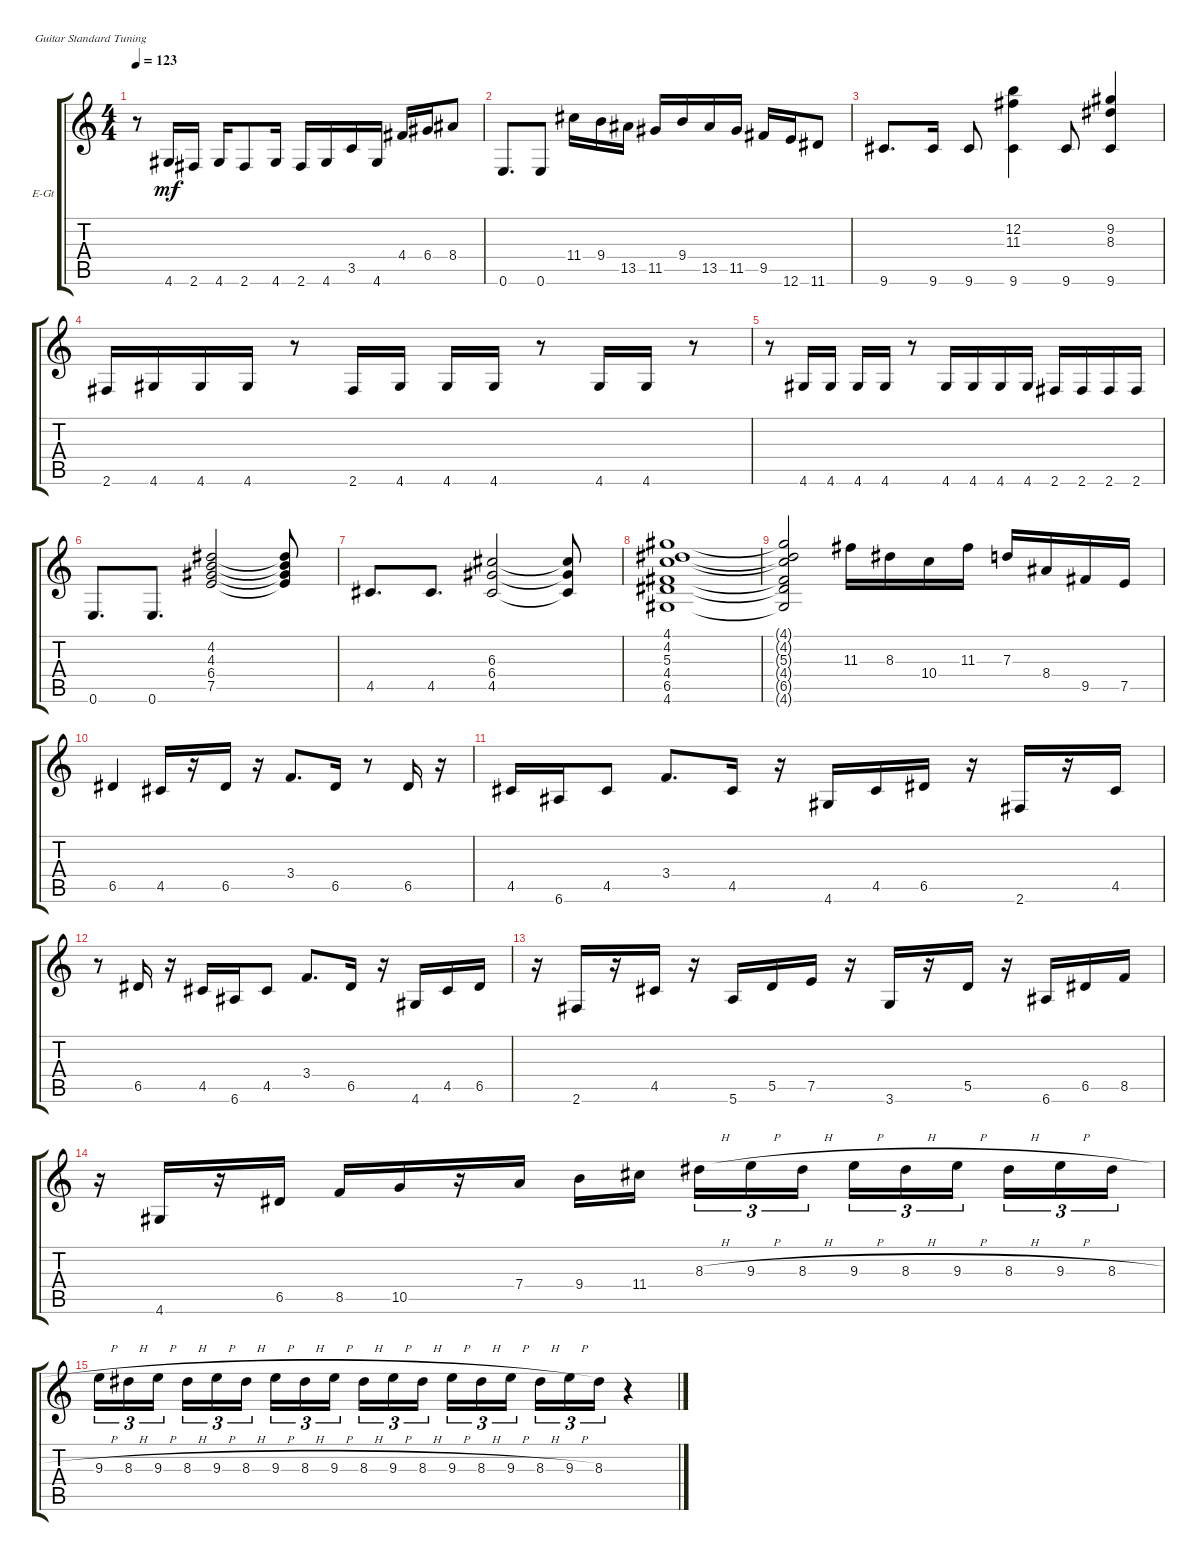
\defaultSystemsLayout 4
\bracketExtendMode groupsimilarinstruments
\firstSystemTrackNameOrientation horizontal
\otherSystemsTrackNameOrientation horizontal
\track ("Electric Guitar" "E-Gt") {instrument electricguitarclean}
\staff {score tabs}
\tuning (E4 B3 G3 D3 A2 E2)
\ts (4 4)
\tempo 123
\clef g2
\ks c
r.8{dy mf} 4.6.16 2.6.16 4.6.16 2.6.8 4.6.16 2.6.16 4.6.16 3.5.16 4.6.16 4.4.16 6.4.16 8.4.8 |
0.6.8{d} 0.6.8 11.4.16 9.4.16 13.5.16 11.5.16 9.4.16 13.5.16 11.5.16 9.5.16 12.6.16 11.6.8 |
9.6.8{d} 9.6.16 9.6.8 (9.6 11.3 12.2).4 9.6.8 (9.6 8.3 9.2).4 |
2.6.16 4.6.16 4.6.16 4.6.16 r.8 2.6.16 4.6.16 4.6.16 4.6.16 r.8 4.6.16 4.6.16 r.8 |
r.8 4.6.16 4.6.16 4.6.16 4.6.16 r.8 4.6.16 4.6.16 4.6.16 4.6.16 2.6.16 2.6.16 2.6.16 2.6.16 |
0.6.8{d} 0.6.8{d} (7.5 6.4 4.3 4.2).2 (7.5{t} 6.4{t} 4.3{t} 4.2{t}).8 |
4.5.8{d} 4.5.8{d} (4.5 6.4 6.3).2 (4.5{t} 6.4{t} 6.3{t}).8 |
(4.6 6.5 4.4 5.3 4.2 4.1).1 |
(4.6{t} 6.5{t} 4.4{t} 5.3{t} 4.2{t} 4.1{t}).2 11.3.16 8.3.16 10.4.16 11.3.16 7.3.16 8.4.16 9.5.16 7.5.16 |
6.5.4 4.5.16 r.16 6.5.16 r.16 3.4.8{d} 6.5.16 r.8 6.5.16 r.16 |
4.5.16 6.6.16 4.5.8 3.4.8{d} 4.5.16 r.16 4.6.16 4.5.16 6.5.16 r.16 2.6.16 r.16 4.5.16 |
r.8 6.5.16 r.16 4.5.16 6.6.16 4.5.8 3.4.8{d} 6.5.16 r.16 4.6.16 4.5.16 6.5.16 |
r.16 2.6.16 r.16 4.5.16 r.16 5.6.16 5.5.16 7.5.16 r.16 3.6.16 r.16 5.5.16 r.16 6.6.16 6.5.16 8.5.16 |
r.16 4.6.16 r.16 6.5.16 8.5.16 10.5.16 r.16 7.4.16 9.4.16 11.4.16 8.3{h}.16{tu (3 2)} 9.3{h}.16{tu (3 2)} 8.3{h}.16{tu (3 2)} 9.3{h}.16{tu (3 2)} 8.3{h}.16{tu (3 2)} 9.3{h}.16{tu (3 2)} 8.3{h}.16{tu (3 2)} 9.3{h}.16{tu (3 2)} 8.3{h}.16{tu (3 2)} |
9.3{h}.16{tu (3 2)} 8.3{h}.16{tu (3 2)} 9.3{h}.16{tu (3 2)} 8.3{h}.16{tu (3 2)} 9.3{h}.16{tu (3 2)} 8.3{h}.16{tu (3 2)} 9.3{h}.16{tu (3 2)} 8.3{h}.16{tu (3 2)} 9.3{h}.16{tu (3 2)} 8.3{h}.16{tu (3 2)} 9.3{h}.16{tu (3 2)} 8.3{h}.16{tu (3 2)} 9.3{h}.16{tu (3 2)} 8.3{h}.16{tu (3 2)} 9.3{h}.16{tu (3 2)} 8.3{h}.16{tu (3 2)} 9.3{h}.16{tu (3 2)} 8.3.16{tu (3 2)} r.4
